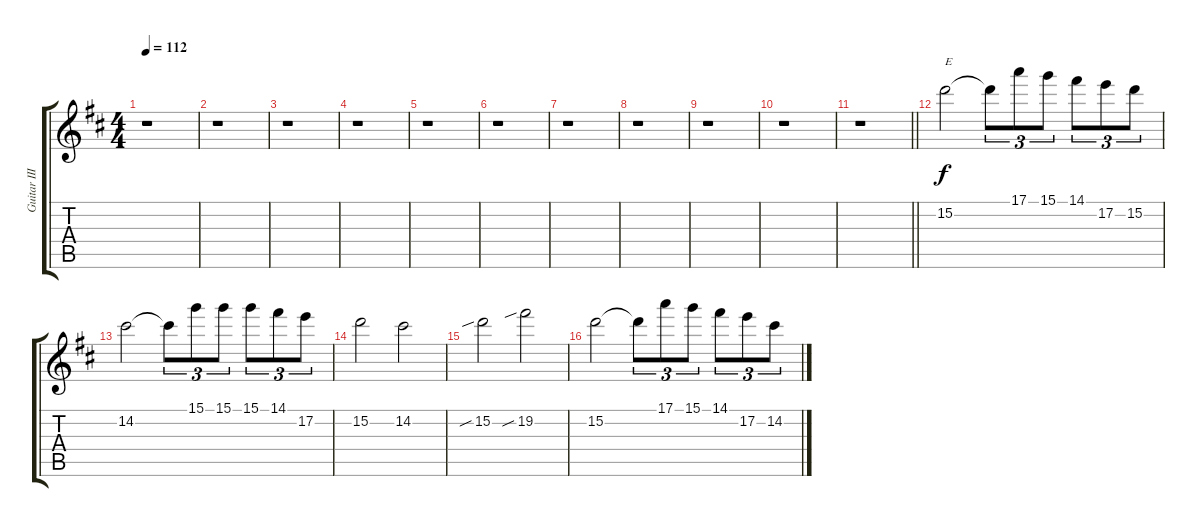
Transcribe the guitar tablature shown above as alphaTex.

\track ("Guitar III" "Guitar III") {instrument overdrivenguitar}
\staff {score tabs}
\tuning (E4 B3 G3 D3 A2 E2) {hide}
\ts (4 4)
\tempo 112
\clef g2
\ks d
r.1{dy f} |
r.1 |
r.1 |
r.1 |
r.1 |
r.1 |
r.1 |
r.1 |
r.1 |
r.1 |
\barLineRight lightlight
r.1 |
15.2.2{txt "E"} 15.2{t}.8{tu (3 2)} 17.1.8{tu (3 2)} 15.1.8{tu (3 2)} 14.1.8{tu (3 2)} 17.2.8{tu (3 2)} 15.2.8{tu (3 2)} |
14.2.2 14.2{t}.8{tu (3 2)} 15.1.8{tu (3 2)} 15.1.8{tu (3 2)} 15.1.8{tu (3 2)} 14.1.8{tu (3 2)} 17.2.8{tu (3 2)} |
15.2.2 14.2.2 |
15.2{sib}.2 19.2{sib}.2 |
15.2.2 15.2{t}.8{tu (3 2)} 17.1.8{tu (3 2)} 15.1.8{tu (3 2)} 14.1.8{tu (3 2)} 17.2.8{tu (3 2)} 14.2.8{tu (3 2)}
